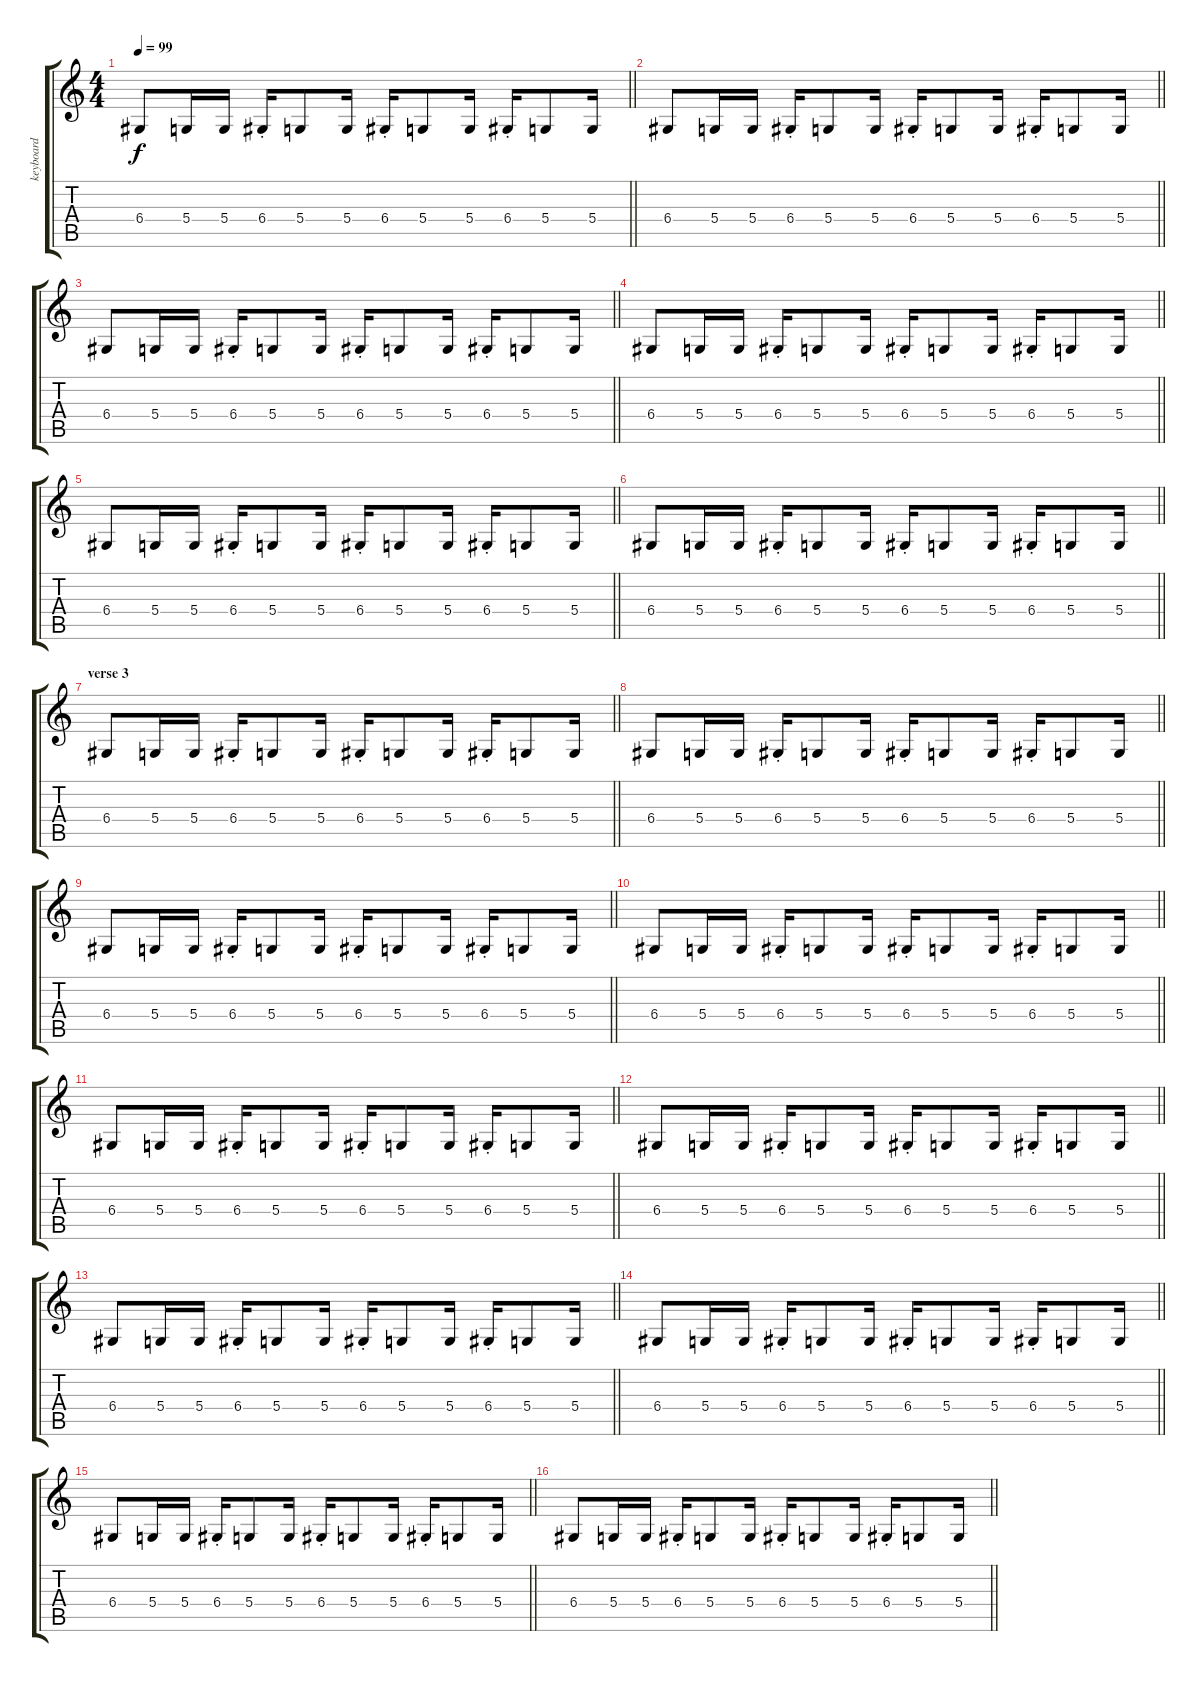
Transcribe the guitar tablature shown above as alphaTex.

\track ("keyboard" "keyboard") {instrument lead2sawtooth}
\staff {score tabs}
\tuning (E4 B3 G3 D3 A2 E2) {hide}
\ts (4 4)
\tempo 99
\clef g2
\barLineRight lightlight
\ks c
6.4.8{dy f} 5.4.16 5.4.16{balance 16} 6.4{st}.16 5.4.8 5.4.16{balance 0} 6.4{st}.16 5.4.8 5.4.16{balance 16} 6.4{st}.16 5.4.8 5.4.16{balance 0} |
\barLineRight lightlight
6.4.8 5.4.16 5.4.16{balance 16} 6.4{st}.16 5.4.8 5.4.16{balance 0} 6.4{st}.16 5.4.8 5.4.16{balance 16} 6.4{st}.16 5.4.8 5.4.16{balance 0} |
\barLineRight lightlight
6.4.8 5.4.16 5.4.16{balance 16} 6.4{st}.16 5.4.8 5.4.16{balance 0} 6.4{st}.16 5.4.8 5.4.16{balance 16} 6.4{st}.16 5.4.8 5.4.16{balance 0} |
\barLineRight lightlight
6.4.8 5.4.16 5.4.16{balance 16} 6.4{st}.16 5.4.8 5.4.16{balance 0} 6.4{st}.16 5.4.8 5.4.16{balance 16} 6.4{st}.16 5.4.8 5.4.16{balance 0} |
\barLineRight lightlight
6.4.8 5.4.16 5.4.16{balance 16} 6.4{st}.16 5.4.8 5.4.16{balance 0} 6.4{st}.16 5.4.8 5.4.16{balance 16} 6.4{st}.16 5.4.8 5.4.16{balance 0} |
\barLineRight lightlight
6.4.8 5.4.16 5.4.16{balance 16} 6.4{st}.16 5.4.8 5.4.16{balance 0} 6.4{st}.16 5.4.8 5.4.16{balance 16} 6.4{st}.16 5.4.8 5.4.16{balance 0} |
\section ("" "verse 3")
\barLineRight lightlight
6.4.8 5.4.16 5.4.16{balance 16} 6.4{st}.16 5.4.8 5.4.16{balance 0} 6.4{st}.16 5.4.8 5.4.16{balance 16} 6.4{st}.16 5.4.8 5.4.16{balance 0} |
\barLineRight lightlight
6.4.8 5.4.16 5.4.16{balance 16} 6.4{st}.16 5.4.8 5.4.16{balance 0} 6.4{st}.16 5.4.8 5.4.16{balance 16} 6.4{st}.16 5.4.8 5.4.16{balance 0} |
\barLineRight lightlight
6.4.8 5.4.16 5.4.16{balance 16} 6.4{st}.16 5.4.8 5.4.16{balance 0} 6.4{st}.16 5.4.8 5.4.16{balance 16} 6.4{st}.16 5.4.8 5.4.16{balance 0} |
\barLineRight lightlight
6.4.8 5.4.16 5.4.16{balance 16} 6.4{st}.16 5.4.8 5.4.16{balance 0} 6.4{st}.16 5.4.8 5.4.16{balance 16} 6.4{st}.16 5.4.8 5.4.16{balance 0} |
\barLineRight lightlight
6.4.8 5.4.16 5.4.16{balance 16} 6.4{st}.16 5.4.8 5.4.16{balance 0} 6.4{st}.16 5.4.8 5.4.16{balance 16} 6.4{st}.16 5.4.8 5.4.16{balance 0} |
\barLineRight lightlight
6.4.8 5.4.16 5.4.16{balance 16} 6.4{st}.16 5.4.8 5.4.16{balance 0} 6.4{st}.16 5.4.8 5.4.16{balance 16} 6.4{st}.16 5.4.8 5.4.16{balance 0} |
\barLineRight lightlight
6.4.8 5.4.16 5.4.16{balance 16} 6.4{st}.16 5.4.8 5.4.16{balance 0} 6.4{st}.16 5.4.8 5.4.16{balance 16} 6.4{st}.16 5.4.8 5.4.16{balance 0} |
\barLineRight lightlight
6.4.8 5.4.16 5.4.16{balance 16} 6.4{st}.16 5.4.8 5.4.16{balance 0} 6.4{st}.16 5.4.8 5.4.16{balance 16} 6.4{st}.16 5.4.8 5.4.16{balance 0} |
\barLineRight lightlight
6.4.8 5.4.16 5.4.16{balance 16} 6.4{st}.16 5.4.8 5.4.16{balance 0} 6.4{st}.16 5.4.8 5.4.16{balance 16} 6.4{st}.16 5.4.8 5.4.16{balance 0} |
\barLineRight lightlight
6.4.8 5.4.16 5.4.16{balance 16} 6.4{st}.16 5.4.8 5.4.16{balance 0} 6.4{st}.16 5.4.8 5.4.16{balance 16} 6.4{st}.16 5.4.8 5.4.16{balance 0}
